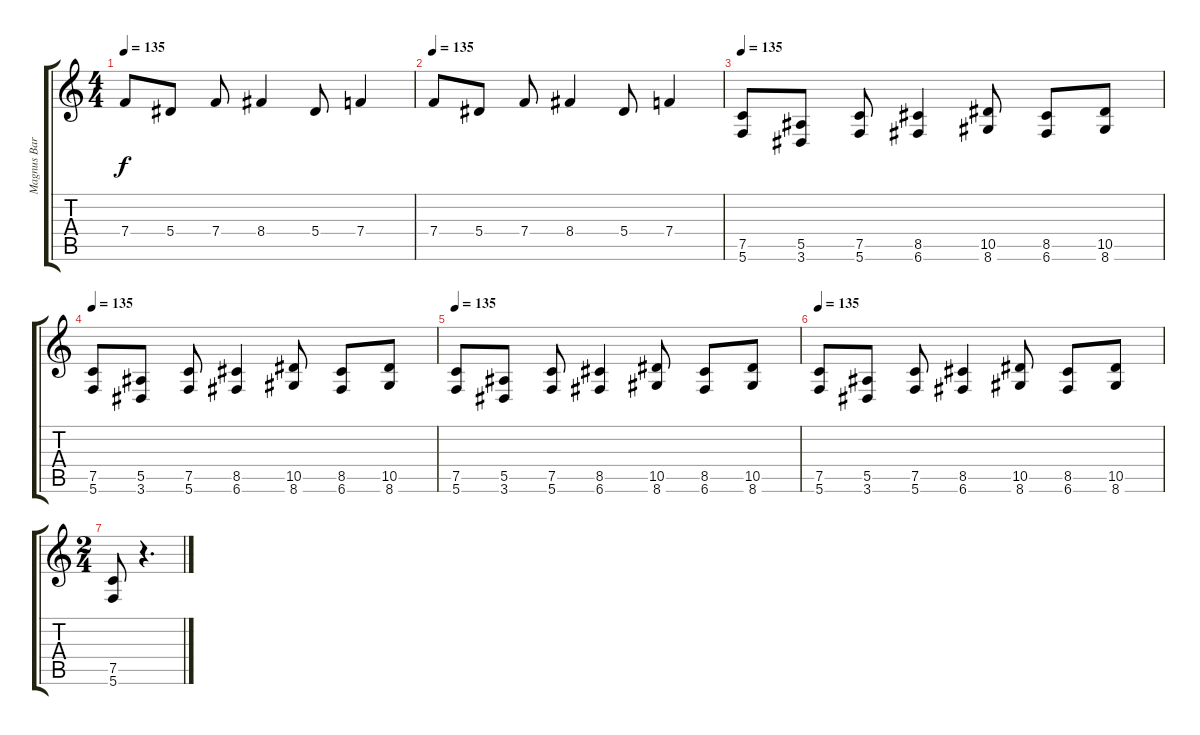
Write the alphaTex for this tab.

\track ("Magnus Barthelsson (Guitar)" "Magnus Bar") {instrument distortionguitar}
\staff {score tabs}
\tuning (C4 G3 Eb3 Bb2 F2 C2) {hide}
\ts (4 4)
\tempo 135
\clef g2
\ks c
7.4.8{dy f volume 13} 5.4.8 7.4.8 8.4.4 5.4.8 7.4.4 |
\tempo 135
7.4.8{volume 13} 5.4.8 7.4.8 8.4.4 5.4.8 7.4.4 |
\tempo 130
\tempo 135
(7.5 5.6).8{volume 12} (5.5 3.6).8 (7.5 5.6).8 (8.5 6.6).4 (10.5 8.6).8 (8.5 6.6).8 (10.5 8.6).8 |
\tempo 130
\tempo 135
(7.5 5.6).8{volume 12} (5.5 3.6).8 (7.5 5.6).8 (8.5 6.6).4 (10.5 8.6).8 (8.5 6.6).8 (10.5 8.6).8 |
\tempo 130
\tempo 135
(7.5 5.6).8{volume 12} (5.5 3.6).8 (7.5 5.6).8 (8.5 6.6).4 (10.5 8.6).8 (8.5 6.6).8 (10.5 8.6).8 |
\tempo 130
\tempo 135
(7.5 5.6).8{volume 12} (5.5 3.6).8 (7.5 5.6).8 (8.5 6.6).4 (10.5 8.6).8 (8.5 6.6).8 (10.5 8.6).8 |
\ts (2 4)
(7.5 5.6).8 r.4{d}
